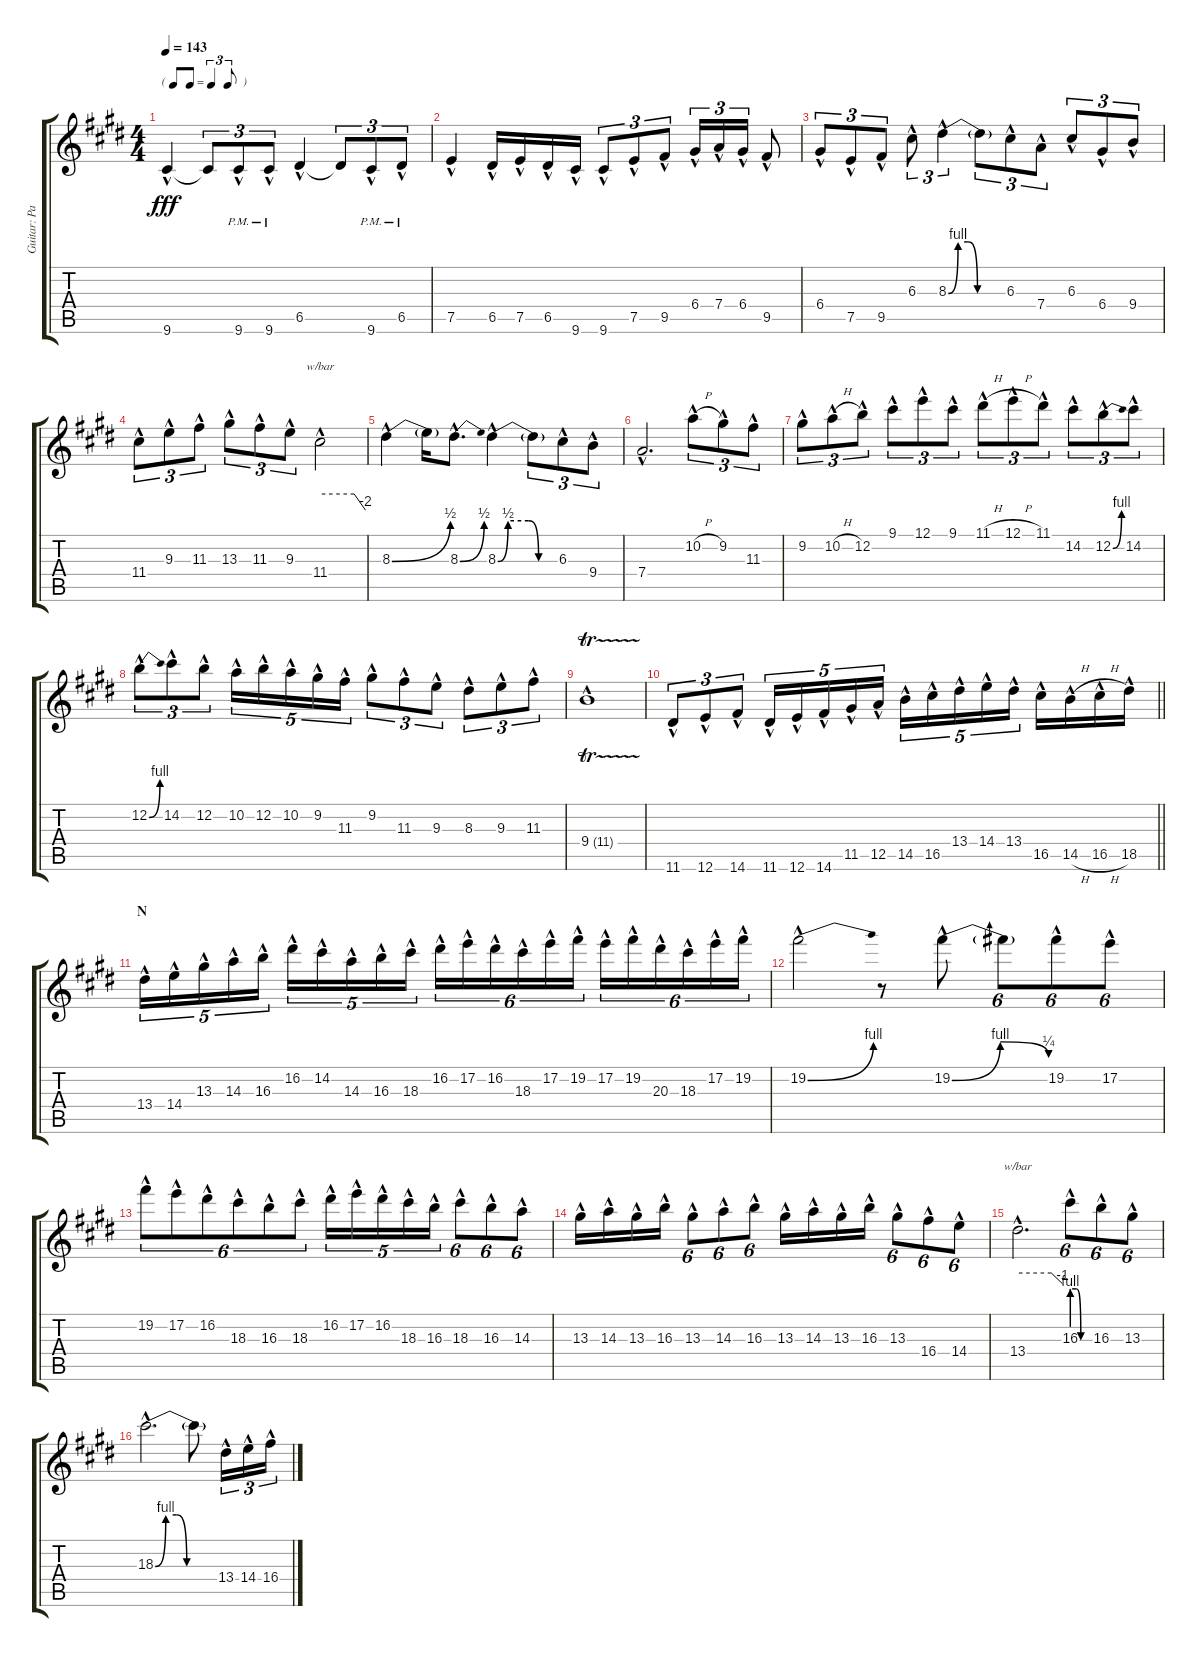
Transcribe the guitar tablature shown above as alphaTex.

\track ("Guitar: Paul" "Guitar: Pa") {instrument overdrivenguitar}
\staff {score tabs}
\tuning (E4 B3 G3 D3 A2 E2) {hide}
\ts (4 4)
\tf triplet8th
\tempo 143
\clef g2
\ks e
9.6{hac}.4{dy fff} 9.6{t}.8{tu (3 2)} 9.6{hac pm}.8{tu (3 2)} 9.6{hac pm}.8{tu (3 2)} 6.5{hac}.4 6.5{t}.8{tu (3 2)} 9.6{hac pm}.8{tu (3 2)} 6.5{hac pm}.8{tu (3 2)} |
7.5{hac}.4 6.5{hac}.16 7.5{hac}.16 6.5{hac}.16 9.6{hac}.16 9.6{hac}.8{tu (3 2)} 7.5{hac}.8{tu (3 2)} 9.5{hac}.8{tu (3 2)} 6.4{hac}.16{tu (3 2)} 7.4{hac}.16{tu (3 2)} 6.4{hac}.16{tu (3 2)} 9.5{hac}.8 |
6.4{hac}.8{tu (3 2)} 7.5{hac}.8{tu (3 2)} 9.5{hac}.8{tu (3 2)} 6.3{hac}.8{tu (3 2)} 8.3{be (custom 0 0 10 4 20 4 30 0 60 0) hac}.4{tu (3 2)} 8.3{t}.8{tu (3 2)} 6.3{hac}.8{tu (3 2)} 7.4{hac}.8{tu (3 2)} 6.3{hac}.8{tu (3 2)} 6.4{hac}.8{tu (3 2)} 9.4{hac}.8{tu (3 2)} |
11.4{hac}.8{tu (3 2)} 9.3{hac}.8{tu (3 2)} 11.3{hac}.8{tu (3 2)} 13.3{hac}.8{tu (3 2)} 11.3{hac}.8{tu (3 2)} 9.3{hac}.8{tu (3 2)} 11.4{hac}.2{tbe (custom default 0 0 45 0 60 -8)} |
8.3{be (bend 0 0 60 2) hac}.4 8.3{t}.16 8.3{be (bend 0 0 60 2) hac}.8{d} 8.3{be (custom 0 0 10 2 30 2 40 0 60 0) hac}.4 8.3{t}.8{tu (3 2)} 6.3{hac}.8{tu (3 2)} 9.4{hac}.8{tu (3 2)} |
7.4{hac}.2{d} 10.2{h hac}.8{tu (3 2)} 9.2{hac}.8{tu (3 2)} 11.3{hac}.8{tu (3 2)} |
9.2{hac}.8{tu (3 2)} 10.2{h hac}.8{tu (3 2)} 12.2{hac}.8{tu (3 2)} 9.1{hac}.8{tu (3 2)} 12.1{hac}.8{tu (3 2)} 9.1{hac}.8{tu (3 2)} 11.1{h hac}.8{tu (3 2)} 12.1{h hac}.8{tu (3 2)} 11.1{hac}.8{tu (3 2)} 14.2{hac}.8{tu (3 2)} 12.2{be (bend 0 0 60 4) hac}.8{tu (3 2)} 14.2{hac}.8{tu (3 2)} |
12.2{be (bend 0 0 60 4) hac}.8{tu (3 2)} 14.2{hac}.8{tu (3 2)} 12.2{hac}.8{tu (3 2)} 10.2{hac}.16{tu (5 4)} 12.2{hac}.16{tu (5 4)} 10.2{hac}.16{tu (5 4)} 9.2{hac}.16{tu (5 4)} 11.3{hac}.16{tu (5 4)} 9.2{hac}.8{tu (3 2)} 11.3{hac}.8{tu (3 2)} 9.3{hac}.8{tu (3 2)} 8.3{hac}.8{tu (3 2)} 9.3{hac}.8{tu (3 2)} 11.3{hac}.8{tu (3 2)} |
9.4{tr (11 32) hac}.1 |
\barLineRight lightlight
11.6{hac}.8{tu (3 2)} 12.6{hac}.8{tu (3 2)} 14.6{hac}.8{tu (3 2)} 11.6{hac}.16{tu (5 4)} 12.6{hac}.16{tu (5 4)} 14.6{hac}.16{tu (5 4)} 11.5{hac}.16{tu (5 4)} 12.5{hac}.16{tu (5 4)} 14.5{hac}.16{tu (5 4)} 16.5{hac}.16{tu (5 4)} 13.4{hac}.16{tu (5 4)} 14.4{hac}.16{tu (5 4)} 13.4{hac}.16{tu (5 4)} 16.5{hac}.16 14.5{h hac}.16 16.5{h hac}.16 18.5{hac}.16 |
\section ("" "N")
13.4{hac}.16{tu (5 4)} 14.4{hac}.16{tu (5 4)} 13.3{hac}.16{tu (5 4)} 14.3{hac}.16{tu (5 4)} 16.3{hac}.16{tu (5 4)} 16.2{hac}.16{tu (5 4)} 14.2{hac}.16{tu (5 4)} 14.3{hac}.16{tu (5 4)} 16.3{hac}.16{tu (5 4)} 18.3{hac}.16{tu (5 4)} 16.2{hac}.16{tu (6 4)} 17.2{hac}.16{tu (6 4)} 16.2{hac}.16{tu (6 4)} 18.3{hac}.16{tu (6 4)} 17.2{hac}.16{tu (6 4)} 19.2{hac}.16{tu (6 4)} 17.2{hac}.16{tu (6 4)} 19.2{hac}.16{tu (6 4)} 20.3{hac}.16{tu (6 4)} 18.3{hac}.16{tu (6 4)} 17.2{hac}.16{tu (6 4)} 19.2{hac}.16{tu (6 4)} |
19.2{be (bend 0 0 60 4) hac}.2 r.8 19.2{be (bendrelease 0 0 15 4 45 4 60 1) hac}.8 19.2{t}.8{tu (6 4)} 19.2{hac}.8{tu (6 4)} 17.2{hac}.8{tu (6 4)} |
19.2{hac}.8{tu (6 4)} 17.2{hac}.8{tu (6 4)} 16.2{hac}.8{tu (6 4)} 18.3{hac}.8{tu (6 4)} 16.3{hac}.8{tu (6 4)} 18.3{hac}.8{tu (6 4)} 16.2{hac}.16{tu (5 4)} 17.2{hac}.16{tu (5 4)} 16.2{hac}.16{tu (5 4)} 18.3{hac}.16{tu (5 4)} 16.3{hac}.16{tu (5 4)} 18.3{hac}.8{tu (6 4)} 16.3{hac}.8{tu (6 4)} 14.3{hac}.8{tu (6 4)} |
13.3{hac}.16 14.3{hac}.16 13.3{hac}.16 16.3{hac}.16 13.3{hac}.8{tu (6 4)} 14.3{hac}.8{tu (6 4)} 16.3{hac}.8{tu (6 4)} 13.3{hac}.16 14.3{hac}.16 13.3{hac}.16 16.3{hac}.16 13.3{hac}.8{tu (6 4)} 16.4{hac}.8{tu (6 4)} 14.4{hac}.8{tu (6 4)} |
13.4{hac}.2{d tbe (custom default 0 0 45 0 60 -4)} 16.3{be (custom 0 4 15 4 30 0 60 0) hac}.8{tu (6 4)} 16.3{hac}.8{tu (6 4)} 13.3{hac}.8{tu (6 4)} |
18.3{be (custom 0 0 10 4 20 4 30 0 60 0) hac}.2{d} 18.3{t}.8 13.4{hac}.16{tu (3 2)} 14.4{hac}.16{tu (3 2)} 16.4{hac}.16{tu (3 2)}
